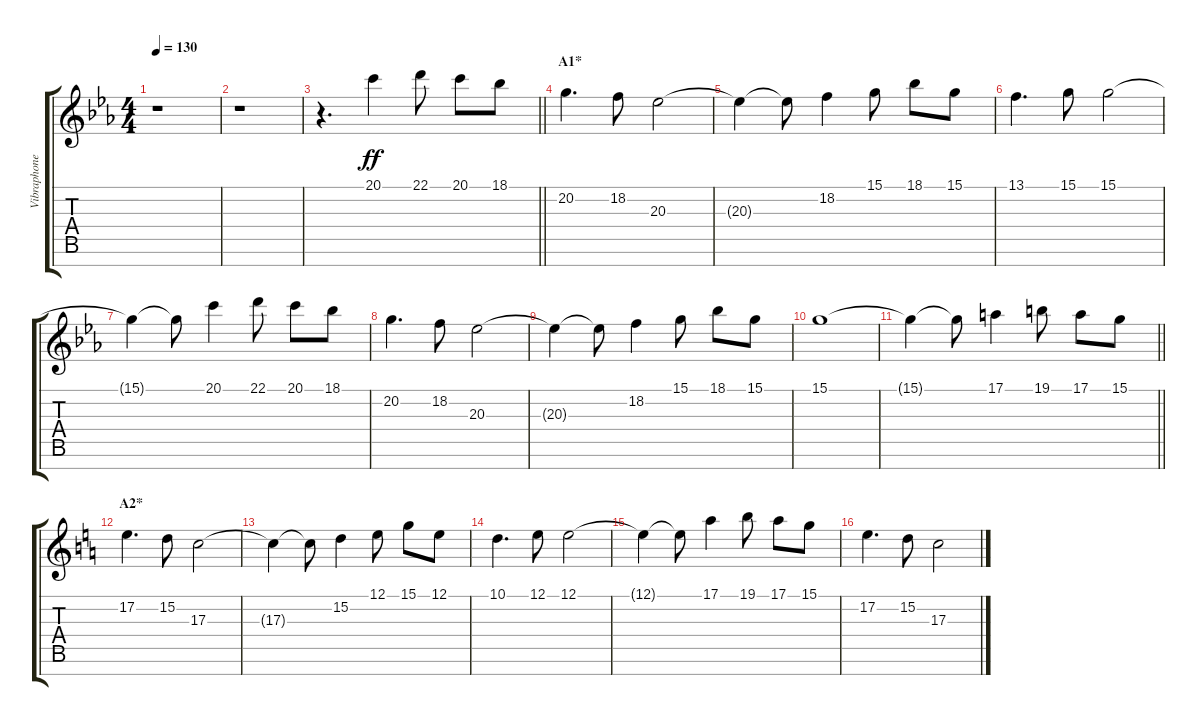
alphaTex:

\track ("Vibraphone" "Vibraphone") {instrument fx7echoes}
\staff {score tabs}
\tuning (E4 B3 G3 D3 A2 E2 B1) {hide}
\ts (4 4)
\tempo 130
\clef g2
\ks eb
r.1{dy ff} |
r.1 |
\barLineRight lightlight
r.4{d} 20.1.4 22.1.8 20.1.8 18.1.8 |
\section ("" "A1*")
20.2.4{d} 18.2.8 20.3.2 |
20.3{t}.4 20.3{t}.8 18.2.4 15.1.8 18.1.8 15.1.8 |
13.1.4{d} 15.1.8 15.1.2 |
15.1{t}.4 15.1{t}.8 20.1.4 22.1.8 20.1.8 18.1.8 |
20.2.4{d} 18.2.8 20.3.2 |
20.3{t}.4 20.3{t}.8 18.2.4 15.1.8 18.1.8 15.1.8 |
15.1.1 |
\barLineRight lightlight
15.1{t}.4 15.1{t}.8 17.1.4 19.1.8 17.1.8 15.1.8 |
\section ("" "A2*")
\ks c
17.2.4{d} 15.2.8 17.3.2 |
17.3{t}.4 17.3{t}.8 15.2.4 12.1.8 15.1.8 12.1.8 |
10.1.4{d} 12.1.8 12.1.2 |
12.1{t}.4 12.1{t}.8 17.1.4 19.1.8 17.1.8 15.1.8 |
17.2.4{d} 15.2.8 17.3.2
